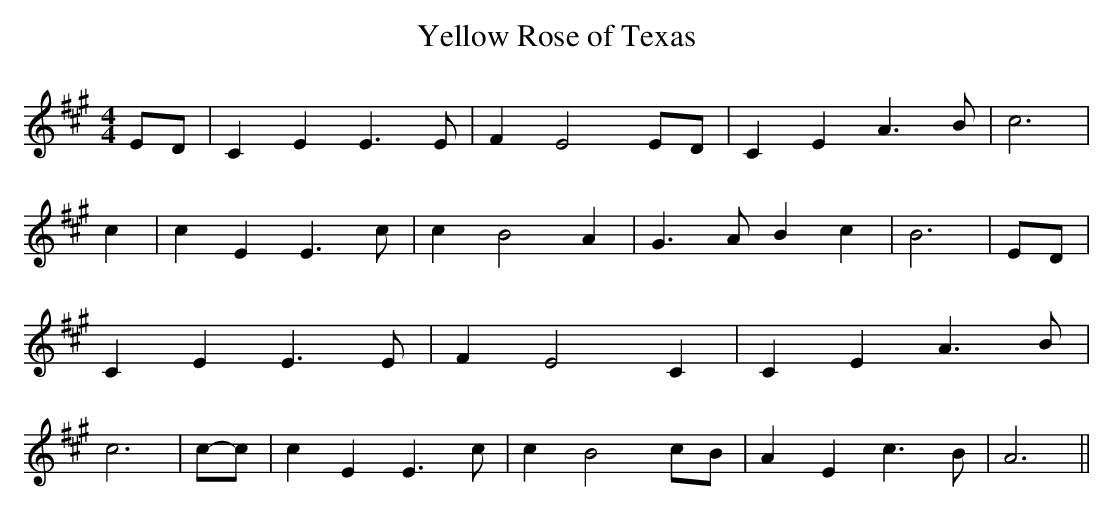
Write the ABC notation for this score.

X:1
T:Yellow Rose of Texas
M:4/4
L:1/4
K:A
 E/2D/2| C E E3/2 E/2| F E2E/2-D/2| C E A3/2 B/2| c3| c| c E E3/2 c/2|\
 c B2 A| G3/2 A/2 B c| B3|E/2-D/2| C E E3/2 E/2| F E2 C| C E A3/2 B/2|\
 c3|c/2-c/2| c E E3/2 c/2| c B2c/2-B/2| A E c3/2 B/2| A3||
